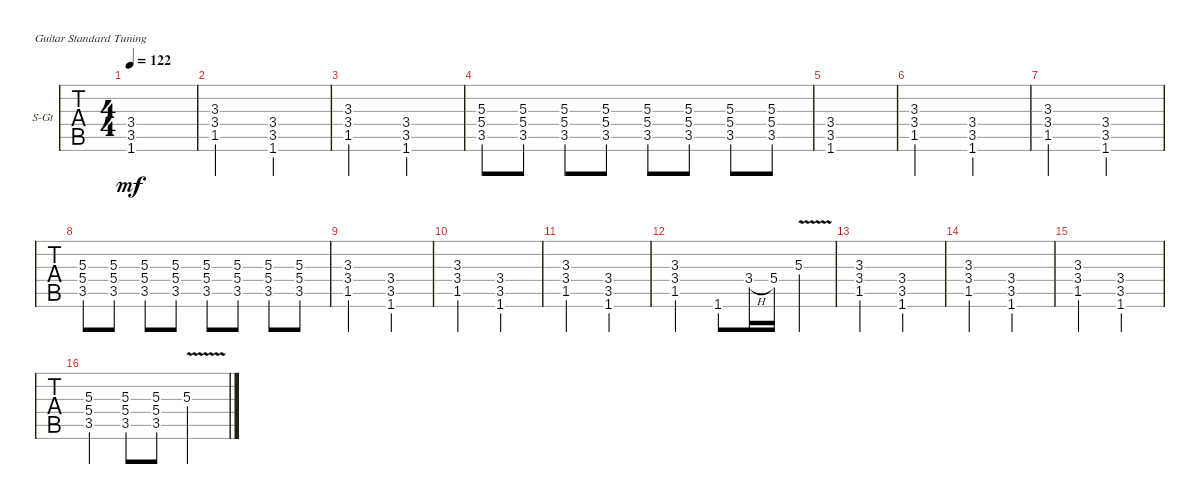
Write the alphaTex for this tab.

\defaultSystemsLayout 4
\bracketExtendMode groupsimilarinstruments
\firstSystemTrackNameOrientation horizontal
\otherSystemsTrackNameOrientation horizontal
\track ("Guitar" "S-Gt") {instrument acousticguitarsteel}
\staff {tabs}
\tuning (E4 B3 G3 D3 A2 E2)
\ts (4 4)
\tempo 122
\clef g2
\ks c
(1.6 3.5 3.4).1{dy mf} |
(1.5 3.4 3.3).2 (1.6 3.5 3.4).2 |
(1.5 3.4 3.3).2 (1.6 3.5 3.4).2 |
(5.4 3.5 5.3).8 (5.4 3.5 5.3).8 (5.4 3.5 5.3).8 (5.4 3.5 5.3).8 (5.4 3.5 5.3).8 (5.4 3.5 5.3).8 (5.4 3.5 5.3).8 (5.4 3.5 5.3).8 |
(1.6 3.5 3.4).1 |
(1.5 3.4 3.3).2 (1.6 3.5 3.4).2 |
(1.5 3.4 3.3).2 (1.6 3.5 3.4).2 |
(5.4 3.5 5.3).8 (5.4 3.5 5.3).8 (5.4 3.5 5.3).8 (5.4 3.5 5.3).8 (5.4 3.5 5.3).8 (5.4 3.5 5.3).8 (5.4 3.5 5.3).8 (5.4 3.5 5.3).8 |
(1.5 3.4 3.3).2 (1.6 3.5 3.4).2 |
(1.5 3.4 3.3).2 (1.6 3.5 3.4).2 |
(1.5 3.4 3.3).2 (1.6 3.5 3.4).2 |
(3.3 3.4 1.5).2 1.6.8 3.4{h}.16 5.4.16 5.3{v}.4 |
(1.5 3.4 3.3).2 (1.6 3.5 3.4).2 |
(1.5 3.4 3.3).2 (1.6 3.5 3.4).2 |
(1.5 3.4 3.3).2 (1.6 3.5 3.4).2 |
(5.3 5.4 3.5).4 (3.5 5.4 5.3).8 (5.3 5.4 3.5).8 5.3{v}.2
